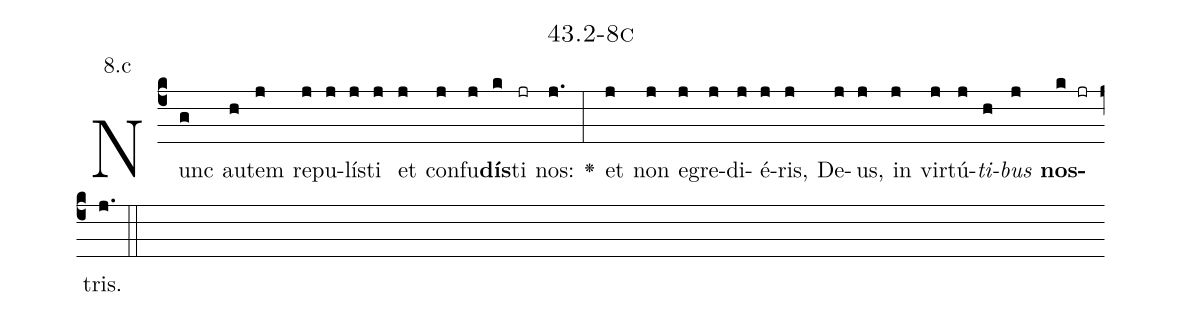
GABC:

name: 43.2-8c;
annotation: 8.c;
%%
(c4)Nunc(g) au(h)tem(j) re(j)pu(j)lís(j)ti(j) et(j) con(j)fu(j)<b>dís</b>(k)ti(jr) nos:(j.) <v>\greheightstar</v>(:) et(j) non(j) e(j)gre(j)di(j)é(j)ris,(j) De(j)us,(j) in(j) vir(j)tú(j)<i>ti</i>(h)<i>bus</i>(j) <b>nos</b>(k jr)tris.(j.) (::)


%E(j) u(j) o(h) u(j) a(k) e.(j.) (::)
